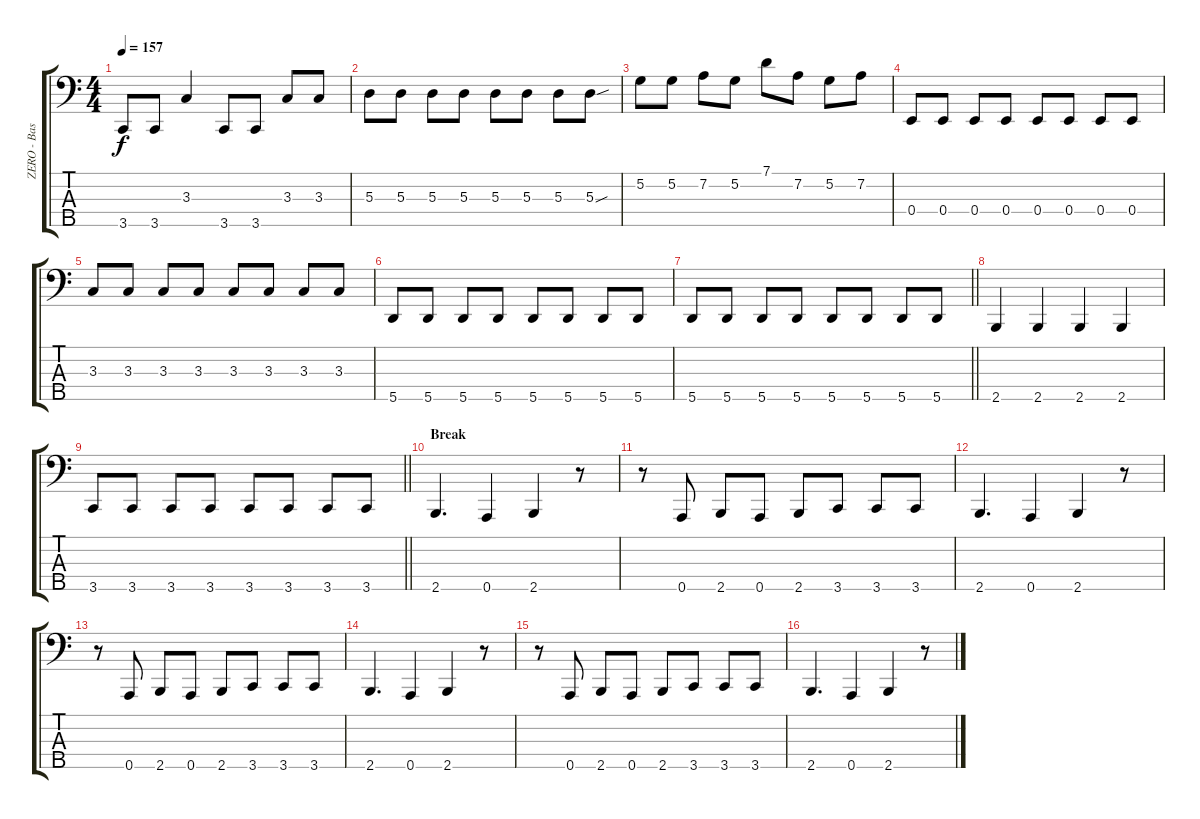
\track ("ZERO - Bass" "ZERO - Bas") {instrument electricbassfinger}
\staff {score tabs}
\tuning (G2 D2 A1 E1 A0) {hide}
\ts (4 4)
\tempo 157
\clef f4
\ks c
3.5.8{dy f} 3.5.8 3.3.4 3.5.8 3.5.8 3.3.8 3.3.8 |
5.3.8 5.3.8 5.3.8 5.3.8 5.3.8 5.3.8 5.3.8 5.3{sou}.8 |
5.2.8 5.2.8 7.2.8 5.2.8 7.1.8 7.2.8 5.2.8 7.2.8 |
0.4.8 0.4.8 0.4.8 0.4.8 0.4.8 0.4.8 0.4.8 0.4.8 |
3.3.8 3.3.8 3.3.8 3.3.8 3.3.8 3.3.8 3.3.8 3.3.8 |
5.5.8 5.5.8 5.5.8 5.5.8 5.5.8 5.5.8 5.5.8 5.5.8 |
\barLineRight lightlight
5.5.8 5.5.8 5.5.8 5.5.8 5.5.8 5.5.8 5.5.8 5.5.8 |
2.5.4 2.5.4 2.5.4 2.5.4 |
\barLineRight lightlight
3.5.8 3.5.8 3.5.8 3.5.8 3.5.8 3.5.8 3.5.8 3.5.8 |
\section ("" "Break")
2.5.4{d} 0.5.4 2.5.4 r.8 |
r.8 0.5.8 2.5.8 0.5.8 2.5.8 3.5.8 3.5.8 3.5.8 |
2.5.4{d} 0.5.4 2.5.4 r.8 |
r.8 0.5.8 2.5.8 0.5.8 2.5.8 3.5.8 3.5.8 3.5.8 |
2.5.4{d} 0.5.4 2.5.4 r.8 |
r.8 0.5.8 2.5.8 0.5.8 2.5.8 3.5.8 3.5.8 3.5.8 |
2.5.4{d} 0.5.4 2.5.4 r.8
